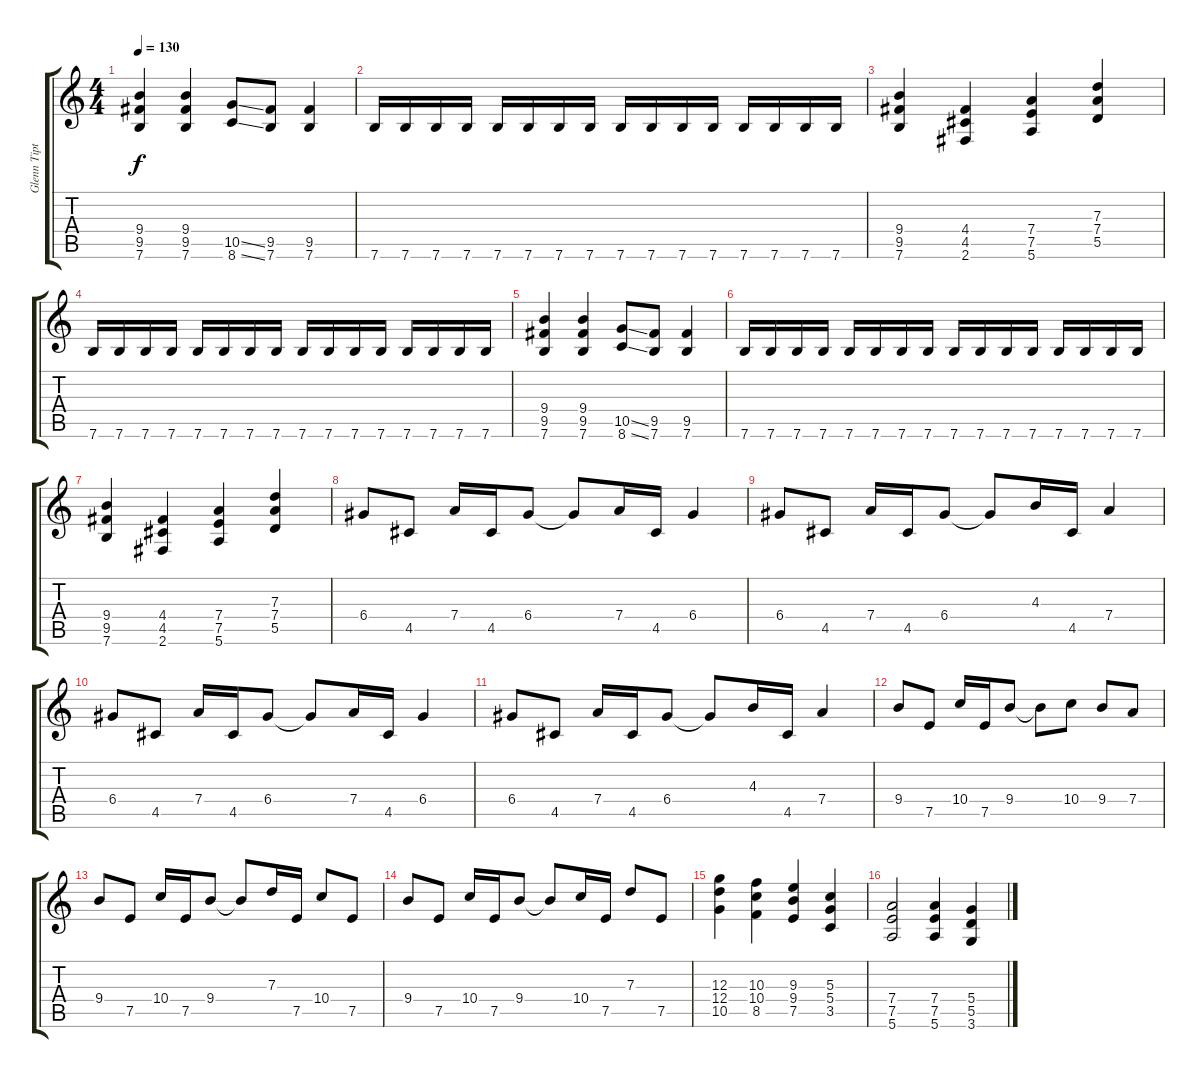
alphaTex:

\track ("Glenn Tipton" "Glenn Tipt") {instrument distortionguitar}
\staff {score tabs}
\tuning (E4 B3 G3 D3 A2 E2) {hide}
\ts (4 4)
\tempo 130
\clef g2
\ks c
(9.4 9.5 7.6).4{dy f} (9.4 9.5 7.6).4 (10.5{ss} 8.6{ss}).8 (9.5 7.6).8 (9.5 7.6).4 |
7.6.16 7.6.16 7.6.16 7.6.16 7.6.16 7.6.16 7.6.16 7.6.16 7.6.16 7.6.16 7.6.16 7.6.16 7.6.16 7.6.16 7.6.16 7.6.16 |
(9.4 9.5 7.6).4 (4.4 4.5 2.6).4 (7.4 7.5 5.6).4 (7.3 7.4 5.5).4 |
7.6.16 7.6.16 7.6.16 7.6.16 7.6.16 7.6.16 7.6.16 7.6.16 7.6.16 7.6.16 7.6.16 7.6.16 7.6.16 7.6.16 7.6.16 7.6.16 |
(9.4 9.5 7.6).4 (9.4 9.5 7.6).4 (10.5{ss} 8.6{ss}).8 (9.5 7.6).8 (9.5 7.6).4 |
7.6.16 7.6.16 7.6.16 7.6.16 7.6.16 7.6.16 7.6.16 7.6.16 7.6.16 7.6.16 7.6.16 7.6.16 7.6.16 7.6.16 7.6.16 7.6.16 |
(9.4 9.5 7.6).4 (4.4 4.5 2.6).4 (7.4 7.5 5.6).4 (7.3 7.4 5.5).4 |
6.4.8 4.5.8 7.4.16 4.5.16 6.4.8 6.4{t}.8 7.4.16 4.5.16 6.4.4 |
6.4.8 4.5.8 7.4.16 4.5.16 6.4.8 6.4{t}.8 4.3.16 4.5.16 7.4.4 |
6.4.8 4.5.8 7.4.16 4.5.16 6.4.8 6.4{t}.8 7.4.16 4.5.16 6.4.4 |
6.4.8 4.5.8 7.4.16 4.5.16 6.4.8 6.4{t}.8 4.3.16 4.5.16 7.4.4 |
9.4.8 7.5.8 10.4.16 7.5.16 9.4.8 9.4{t}.8 10.4.8 9.4.8 7.4.8 |
9.4.8 7.5.8 10.4.16 7.5.16 9.4.8 9.4{t}.8 7.3.16 7.5.16 10.4.8 7.5.8 |
9.4.8 7.5.8 10.4.16 7.5.16 9.4.8 9.4{t}.8 10.4.16 7.5.16 7.3.8 7.5.8 |
(12.3 12.4 10.5).4 (10.3 10.4 8.5).4 (9.3 9.4 7.5).4 (5.3 5.4 3.5).4 |
(7.4 7.5 5.6).2 (7.4 7.5 5.6).4 (5.4 5.5 3.6).4
